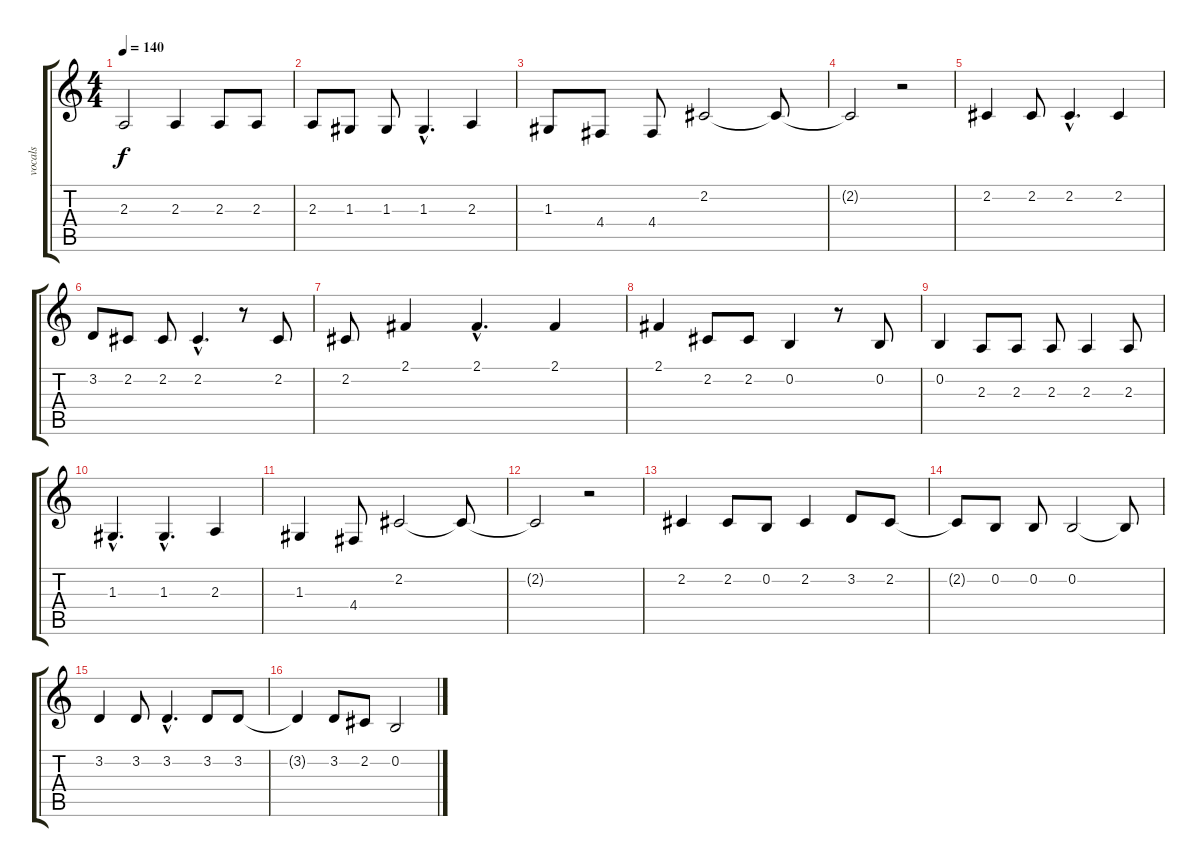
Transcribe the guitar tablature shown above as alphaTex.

\track ("vocals" "vocals") {instrument oboe}
\staff {score tabs}
\tuning (E4 B3 G3 D3 A2 E2) {hide}
\ts (4 4)
\tempo 140
\clef g2
\ks c
2.3.2{dy f} 2.3.4 2.3.8 2.3.8 |
2.3.8 1.3.8 1.3.8 1.3{hac}.4{d} 2.3.4 |
1.3.8 4.4.8 4.4.8 2.2.2 2.2{t}.8 |
2.2{t}.2 r.2 |
2.2.4 2.2.8 2.2{hac}.4{d} 2.2.4 |
3.2.8 2.2.8 2.2.8 2.2{hac}.4{d} r.8 2.2.8 |
2.2.8 2.1.4 2.1{hac}.4{d} 2.1.4 |
2.1.4 2.2.8 2.2.8 0.2.4 r.8 0.2.8 |
0.2.4 2.3.8 2.3.8 2.3.8 2.3.4 2.3.8 |
1.3{hac}.4{d} 1.3{hac}.4{d} 2.3.4 |
1.3.4 4.4.8 2.2.2 2.2{t}.8 |
2.2{t}.2 r.2 |
2.2.4 2.2.8 0.2.8 2.2.4 3.2.8 2.2.8 |
2.2{t}.8 0.2.8 0.2.8 0.2.2 0.2{t}.8 |
3.2.4 3.2.8 3.2{hac}.4{d} 3.2.8 3.2.8 |
3.2{t}.4 3.2.8 2.2.8 0.2.2
